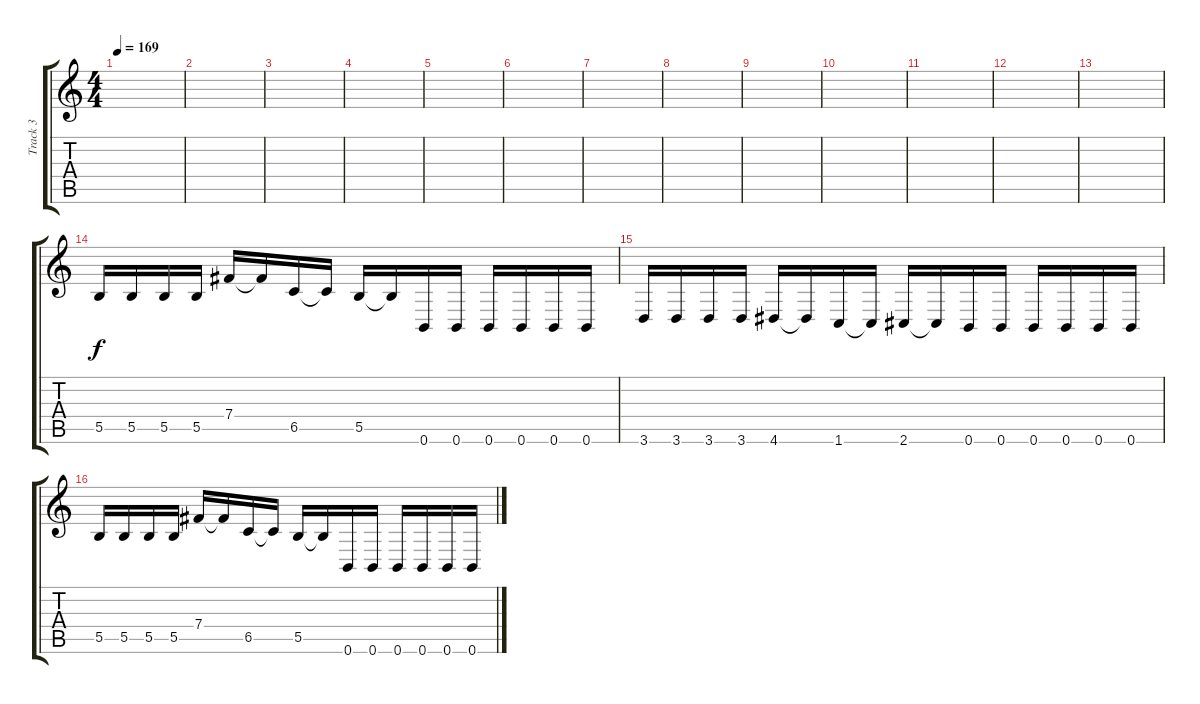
\track ("Track 3" "Track 3") {instrument distortionguitar}
\staff {score tabs}
\tuning (Db4 Ab3 E3 B2 Gb2 B1) {hide}
\ts (4 4)
\tempo 169
\clef g2
\ks c
|
|
|
|
|
|
|
|
|
|
|
|
|
5.5.16 5.5.16 5.5.16 5.5.16 7.4.16 7.4{t}.16 6.5.16 6.5{t}.16 5.5.16 5.5{t}.16 0.6.16 0.6.16 0.6.16 0.6.16 0.6.16 0.6.16 |
3.6.16 3.6.16 3.6.16 3.6.16 4.6.16 4.6{t}.16 1.6.16 1.6{t}.16 2.6.16 2.6{t}.16 0.6.16 0.6.16 0.6.16 0.6.16 0.6.16 0.6.16 |
5.5.16 5.5.16 5.5.16 5.5.16 7.4.16 7.4{t}.16 6.5.16 6.5{t}.16 5.5.16 5.5{t}.16 0.6.16 0.6.16 0.6.16 0.6.16 0.6.16 0.6.16
